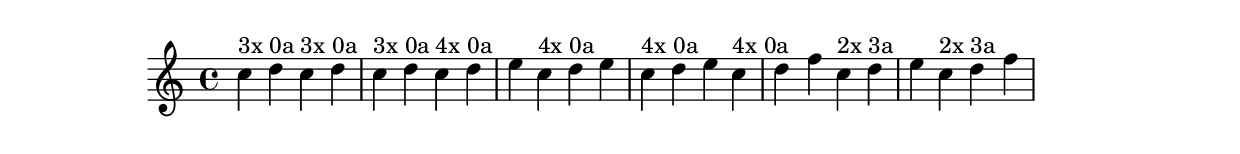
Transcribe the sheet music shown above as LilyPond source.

\version "2.3.22"

\header{
texidoc="
LilyPond has three modes for repeats: folded, unfolded and
semi-unfolded.  Unfolded repeats are fully written out. Semi unfolded
repeats have the body written and all alternatives sequentially.
Folded repeats have the body written and all alternatives
simultaneo.ly.  If the number of alternatives is larger than the
repeat count, the excess alternatives are ignored.  If the number of
alternatives is smaller, the first alternative is multiplied to get to
the number of repeats.

Unfolded behavior:
"
}

\score {

  \context Voice \relative c'' {
\repeat unfold 3 { c^"3x 0a" d }
% less alts than body
\repeat unfold 4 { c^"4x 0a" d } \alternative { e f }
% more alts than body
\repeat unfold 2 { c^"2x 3a" d } \alternative { e f g } 
}}


